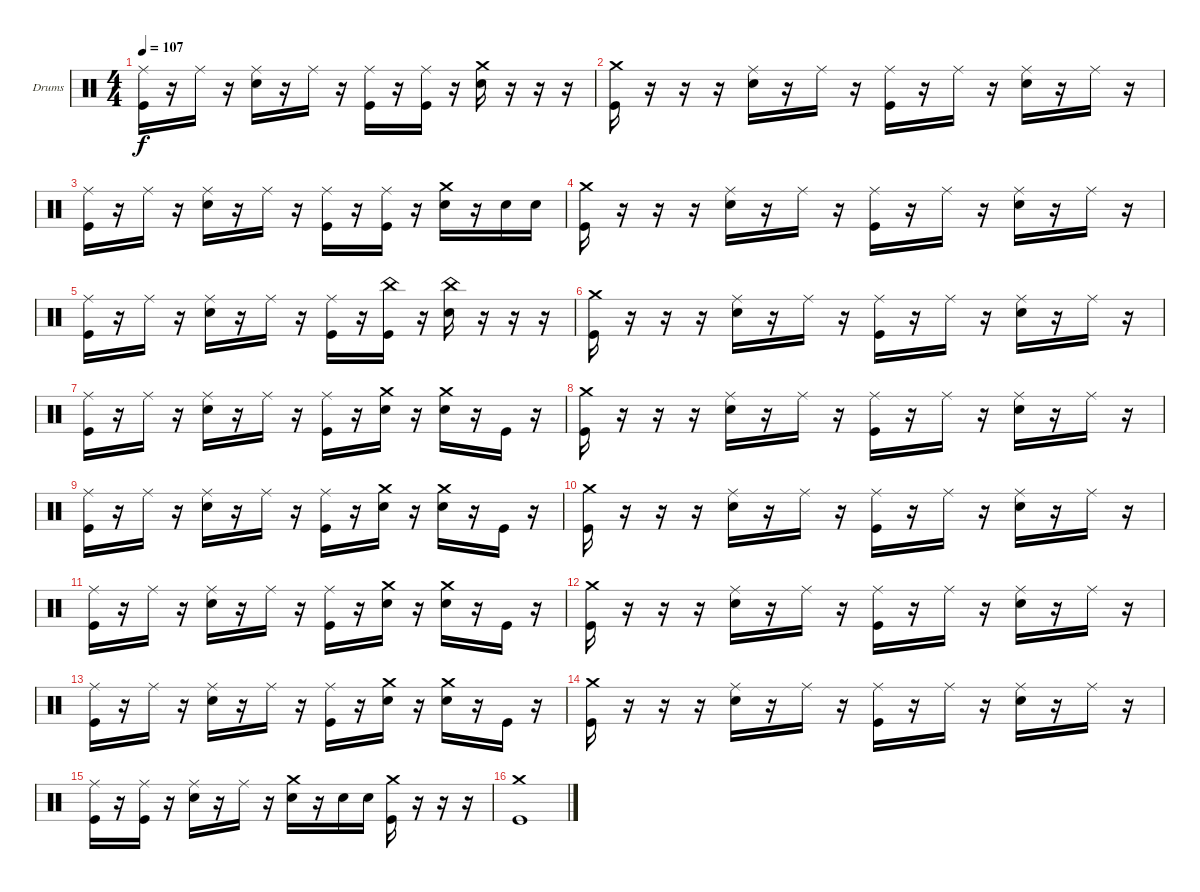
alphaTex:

\bracketExtendMode groupsimilarinstruments
\firstSystemTrackNameOrientation horizontal
\otherSystemsTrackNameOrientation horizontal
\track ("Drumkit" "Drums") {instrument percussion}
\staff {score}
\articulation defaults
\ts (4 4)
\tempo 107
\clef neutral
\ks c
("Ride (middle)" "Kick (hit)").16{dy f} r.16 "Ride (middle)".16 r.16 ("Ride (middle)" "Snare (hit) 2").16 r.16 "Ride (middle)".16 r.16 ("Ride (middle)" "Kick (hit)").16 r.16 ("Ride (middle)" "Kick (hit)").16 r.16 ("Crash medium (hit)" "Snare (hit) 2").16 r.16 r.16 r.16 |
("Crash medium (hit)" "Kick (hit)").16 r.16 r.16 r.16 ("Ride (middle)" "Snare (hit) 2").16 r.16 "Ride (middle)".16 r.16 ("Ride (middle)" "Kick (hit)").16 r.16 "Ride (middle)".16 r.16 ("Ride (middle)" "Snare (hit) 2").16 r.16 "Ride (middle)".16 r.16 |
("Ride (middle)" "Kick (hit)").16 r.16 "Ride (middle)".16 r.16 ("Ride (middle)" "Snare (hit) 2").16 r.16 "Ride (middle)".16 r.16 ("Ride (middle)" "Kick (hit)").16 r.16 ("Ride (middle)" "Kick (hit)").16 r.16 ("Crash medium (hit)" "Snare (hit) 2").16 r.16 "Snare (hit) 2".16 "Snare (hit) 2".16 |
("Crash medium (hit)" "Kick (hit)").16 r.16 r.16 r.16 ("Ride (middle)" "Snare (hit) 2").16 r.16 "Ride (middle)".16 r.16 ("Ride (middle)" "Kick (hit)").16 r.16 "Ride (middle)".16 r.16 ("Ride (middle)" "Snare (hit) 2").16 r.16 "Ride (middle)".16 r.16 |
("Ride (middle)" "Kick (hit)").16 r.16 "Ride (middle)".16 r.16 ("Ride (middle)" "Snare (hit) 2").16 r.16 "Ride (middle)".16 r.16 ("Ride (middle)" "Kick (hit)").16 r.16 ("China (hit)" "Kick (hit)").16 r.16 ("China (hit)" "Snare (hit) 2").16 r.16 r.16 r.16 |
("Crash medium (hit)" "Kick (hit)").16 r.16 r.16 r.16 ("Ride (middle)" "Snare (hit) 2").16 r.16 "Ride (middle)".16 r.16 ("Ride (middle)" "Kick (hit)").16 r.16 "Ride (middle)".16 r.16 ("Ride (middle)" "Snare (hit) 2").16 r.16 "Ride (middle)".16 r.16 |
("Ride (middle)" "Kick (hit)").16 r.16 "Ride (middle)".16 r.16 ("Ride (middle)" "Snare (hit) 2").16 r.16 "Ride (middle)".16 r.16 ("Ride (middle)" "Kick (hit)").16 r.16 ("Crash medium (hit)" "Snare (hit) 2").16 r.16 ("Crash medium (hit)" "Snare (hit) 2").16 r.16 "Kick (hit)".16 r.16 |
("Crash medium (hit)" "Kick (hit)").16 r.16 r.16 r.16 ("Ride (middle)" "Snare (hit) 2").16 r.16 "Ride (middle)".16 r.16 ("Ride (middle)" "Kick (hit)").16 r.16 "Ride (middle)".16 r.16 ("Ride (middle)" "Snare (hit) 2").16 r.16 "Ride (middle)".16 r.16 |
("Ride (middle)" "Kick (hit)").16 r.16 "Ride (middle)".16 r.16 ("Ride (middle)" "Snare (hit) 2").16 r.16 "Ride (middle)".16 r.16 ("Ride (middle)" "Kick (hit)").16 r.16 ("Crash medium (hit)" "Snare (hit) 2").16 r.16 ("Crash medium (hit)" "Snare (hit) 2").16 r.16 "Kick (hit)".16 r.16 |
("Crash medium (hit)" "Kick (hit)").16 r.16 r.16 r.16 ("Ride (middle)" "Snare (hit) 2").16 r.16 "Ride (middle)".16 r.16 ("Ride (middle)" "Kick (hit)").16 r.16 "Ride (middle)".16 r.16 ("Ride (middle)" "Snare (hit) 2").16 r.16 "Ride (middle)".16 r.16 |
("Ride (middle)" "Kick (hit)").16 r.16 "Ride (middle)".16 r.16 ("Ride (middle)" "Snare (hit) 2").16 r.16 "Ride (middle)".16 r.16 ("Ride (middle)" "Kick (hit)").16 r.16 ("Crash medium (hit)" "Snare (hit) 2").16 r.16 ("Crash medium (hit)" "Snare (hit) 2").16 r.16 "Kick (hit)".16 r.16 |
("Crash medium (hit)" "Kick (hit)").16 r.16 r.16 r.16 ("Ride (middle)" "Snare (hit) 2").16 r.16 "Ride (middle)".16 r.16 ("Ride (middle)" "Kick (hit)").16 r.16 "Ride (middle)".16 r.16 ("Ride (middle)" "Snare (hit) 2").16 r.16 "Ride (middle)".16 r.16 |
("Ride (middle)" "Kick (hit)").16 r.16 "Ride (middle)".16 r.16 ("Ride (middle)" "Snare (hit) 2").16 r.16 "Ride (middle)".16 r.16 ("Ride (middle)" "Kick (hit)").16 r.16 ("Crash medium (hit)" "Snare (hit) 2").16 r.16 ("Crash medium (hit)" "Snare (hit) 2").16 r.16 "Kick (hit)".16 r.16 |
("Crash medium (hit)" "Kick (hit)").16 r.16 r.16 r.16 ("Ride (middle)" "Snare (hit) 2").16 r.16 "Ride (middle)".16 r.16 ("Ride (middle)" "Kick (hit)").16 r.16 "Ride (middle)".16 r.16 ("Ride (middle)" "Snare (hit) 2").16 r.16 "Ride (middle)".16 r.16 |
("Ride (middle)" "Kick (hit)").16 r.16 ("Ride (middle)" "Kick (hit)").16 r.16 ("Ride (middle)" "Snare (hit) 2").16 r.16 "Ride (middle)".16 r.16 ("Crash medium (hit)" "Snare (hit) 2").16 r.16 "Snare (hit) 2".16 "Snare (hit) 2".16 ("Crash medium (hit)" "Kick (hit)").16 r.16 r.16 r.16 |
("Crash medium (hit)" "Kick (hit)").1
